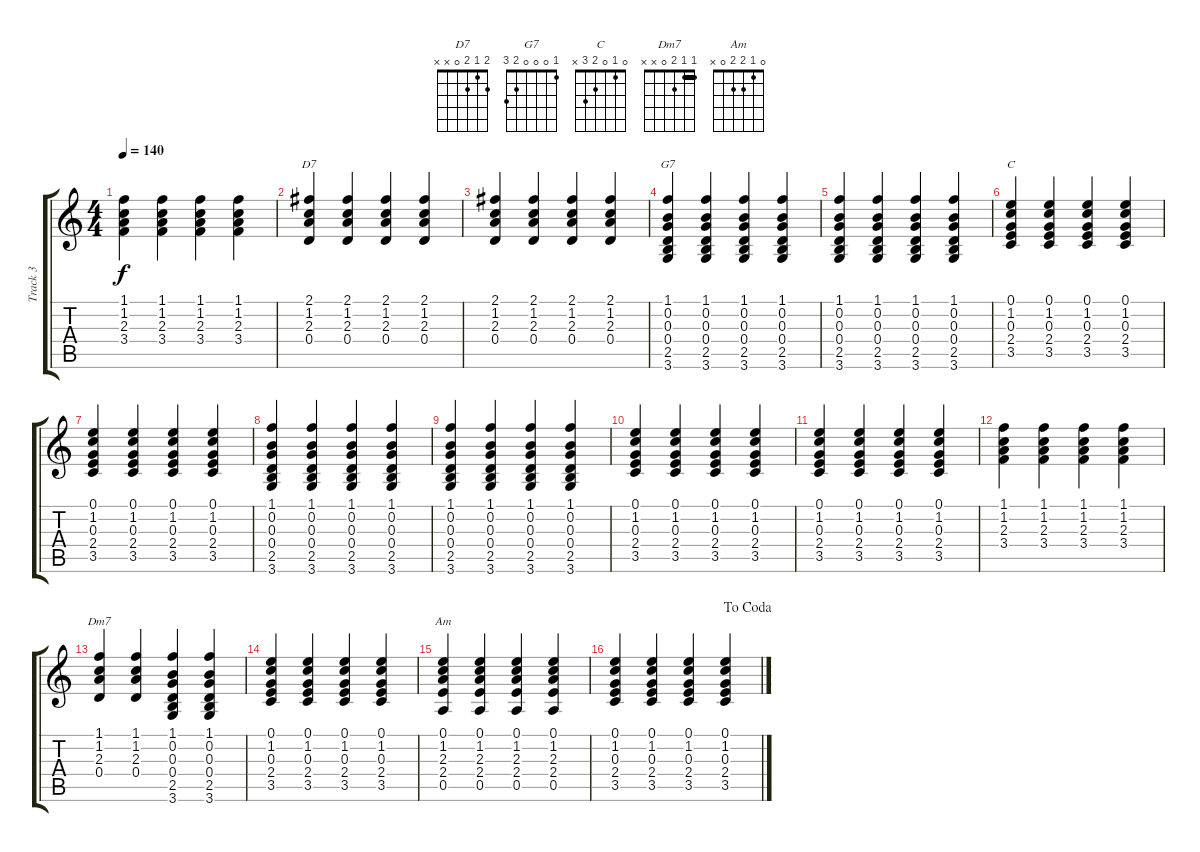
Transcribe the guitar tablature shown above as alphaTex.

\track ("Track 3" "Track 3") {instrument acousticguitarsteel}
\staff {score tabs}
\tuning (E4 B3 G3 D3 A2 E2) {hide}
\chord ("D7" 2 1 2 0 x x)
\chord ("G7" 1 0 0 0 2 3)
\chord ("C" 0 1 0 2 3 x)
\chord ("Dm7" 1 1 2 0 x x) {barre 1}
\chord ("Am" 0 1 2 2 0 x)
\ts (4 4)
\tempo 140
\clef g2
\ks c
(1.1 1.2 2.3 3.4).4{dy f} (1.1 1.2 2.3 3.4).4 (1.1 1.2 2.3 3.4).4 (1.1 1.2 2.3 3.4).4 |
(2.1 1.2 2.3 0.4).4{ch "D7"} (2.1 1.2 2.3 0.4).4 (2.1 1.2 2.3 0.4).4 (2.1 1.2 2.3 0.4).4 |
(2.1 1.2 2.3 0.4).4 (2.1 1.2 2.3 0.4).4 (2.1 1.2 2.3 0.4).4 (2.1 1.2 2.3 0.4).4 |
(1.1 0.2 0.3 0.4 2.5 3.6).4{ch "G7"} (1.1 0.2 0.3 0.4 2.5 3.6).4 (1.1 0.2 0.3 0.4 2.5 3.6).4 (1.1 0.2 0.3 0.4 2.5 3.6).4 |
(1.1 0.2 0.3 0.4 2.5 3.6).4 (1.1 0.2 0.3 0.4 2.5 3.6).4 (1.1 0.2 0.3 0.4 2.5 3.6).4 (1.1 0.2 0.3 0.4 2.5 3.6).4 |
(0.1 1.2 0.3 2.4 3.5).4{ch "C"} (0.1 1.2 0.3 2.4 3.5).4 (0.1 1.2 0.3 2.4 3.5).4 (0.1 1.2 0.3 2.4 3.5).4 |
(0.1 1.2 0.3 2.4 3.5).4 (0.1 1.2 0.3 2.4 3.5).4 (0.1 1.2 0.3 2.4 3.5).4 (0.1 1.2 0.3 2.4 3.5).4 |
(1.1 0.2 0.3 0.4 2.5 3.6).4 (1.1 0.2 0.3 0.4 2.5 3.6).4 (1.1 0.2 0.3 0.4 2.5 3.6).4 (1.1 0.2 0.3 0.4 2.5 3.6).4 |
(1.1 0.2 0.3 0.4 2.5 3.6).4 (1.1 0.2 0.3 0.4 2.5 3.6).4 (1.1 0.2 0.3 0.4 2.5 3.6).4 (1.1 0.2 0.3 0.4 2.5 3.6).4 |
(0.1 1.2 0.3 2.4 3.5).4 (0.1 1.2 0.3 2.4 3.5).4 (0.1 1.2 0.3 2.4 3.5).4 (0.1 1.2 0.3 2.4 3.5).4 |
(0.1 1.2 0.3 2.4 3.5).4 (0.1 1.2 0.3 2.4 3.5).4 (0.1 1.2 0.3 2.4 3.5).4 (0.1 1.2 0.3 2.4 3.5).4 |
(1.1 1.2 2.3 3.4).4 (1.1 1.2 2.3 3.4).4 (1.1 1.2 2.3 3.4).4 (1.1 1.2 2.3 3.4).4 |
(1.1 1.2 2.3 0.4).4{ch "Dm7"} (1.1 1.2 2.3 0.4).4 (1.1 0.2 0.3 0.4 2.5 3.6).4 (1.1 0.2 0.3 0.4 2.5 3.6).4 |
(0.1 1.2 0.3 2.4 3.5).4 (0.1 1.2 0.3 2.4 3.5).4 (0.1 1.2 0.3 2.4 3.5).4 (0.1 1.2 0.3 2.4 3.5).4 |
(0.1 1.2 2.3 2.4 0.5).4{ch "Am"} (0.1 1.2 2.3 2.4 0.5).4 (0.1 1.2 2.3 2.4 0.5).4 (0.1 1.2 2.3 2.4 0.5).4 |
\jump dacoda
(0.1 1.2 0.3 2.4 3.5).4 (0.1 1.2 0.3 2.4 3.5).4 (0.1 1.2 0.3 2.4 3.5).4 (0.1 1.2 0.3 2.4 3.5).4
